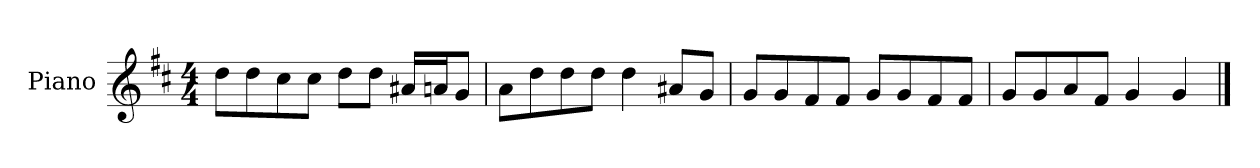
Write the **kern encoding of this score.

**kern
*part1
*staff1
*I"Piano
*I'P-no
*clefG2
*k[f#c#]
*M4/4
*MM90
=1
8dd\L
8dd\
8cc#\
8cc#\J
8dd\L
8dd\J
16a#X/LL
16an/J
8g/J
=2
8a\L
8dd\
8dd\
8dd\J
4dd\
8a#X/L
8g/J
=3
8g/L
8g/
8f#/
8f#/J
8g/L
8g/
8f#/
8f#/J
=4
8g/L
8g/
8a/
8f#/J
4g/
4g/
==
*-
